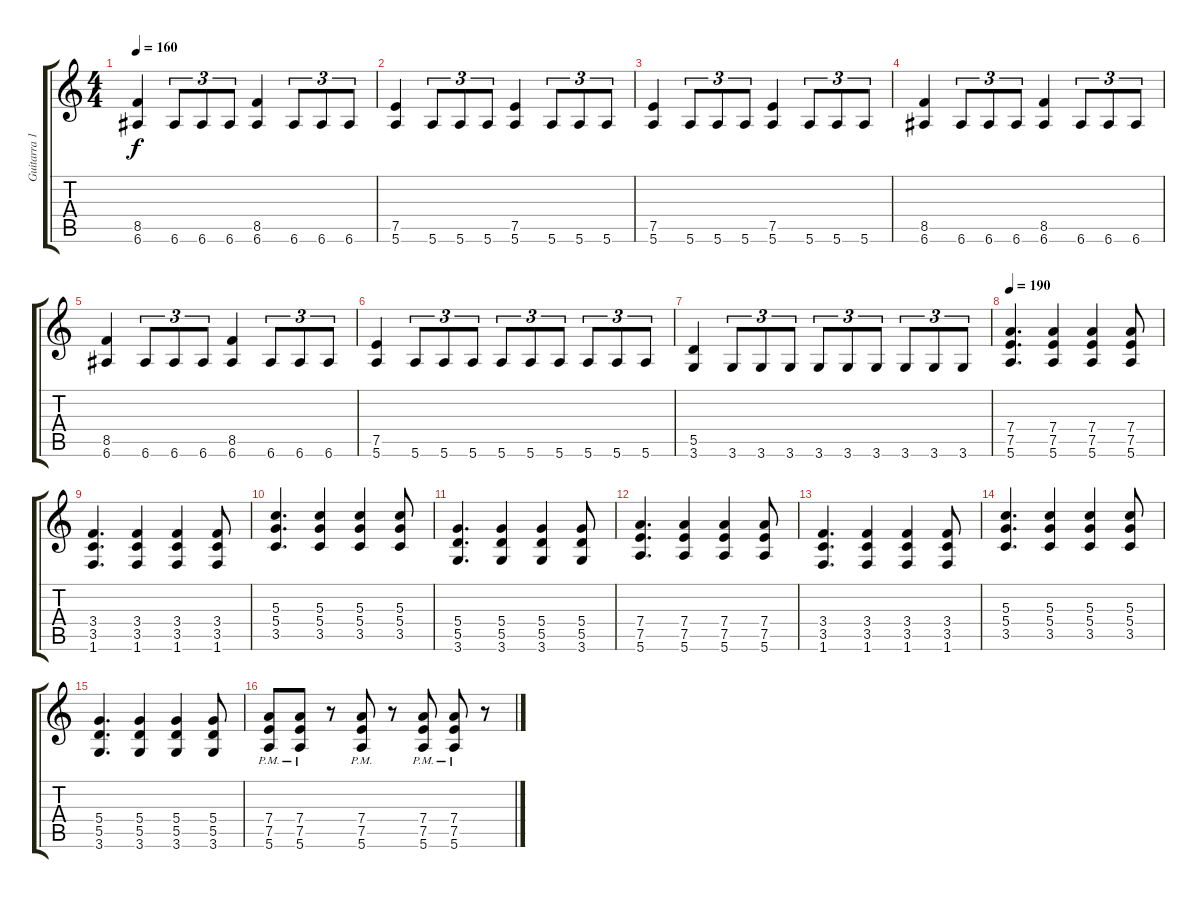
\track ("Guitarra 1" "Guitarra 1") {instrument overdrivenguitar}
\staff {score tabs}
\tuning (E4 B3 G3 D3 A2 E2) {hide}
\ts (4 4)
\tempo 160
\clef g2
\ks c
(8.5 6.6).4{dy f} 6.6.8{tu (3 2)} 6.6.8{tu (3 2)} 6.6.8{tu (3 2)} (8.5 6.6).4 6.6.8{tu (3 2)} 6.6.8{tu (3 2)} 6.6.8{tu (3 2)} |
(7.5 5.6).4 5.6.8{tu (3 2)} 5.6.8{tu (3 2)} 5.6.8{tu (3 2)} (7.5 5.6).4 5.6.8{tu (3 2)} 5.6.8{tu (3 2)} 5.6.8{tu (3 2)} |
(7.5 5.6).4 5.6.8{tu (3 2)} 5.6.8{tu (3 2)} 5.6.8{tu (3 2)} (7.5 5.6).4 5.6.8{tu (3 2)} 5.6.8{tu (3 2)} 5.6.8{tu (3 2)} |
(8.5 6.6).4 6.6.8{tu (3 2)} 6.6.8{tu (3 2)} 6.6.8{tu (3 2)} (8.5 6.6).4 6.6.8{tu (3 2)} 6.6.8{tu (3 2)} 6.6.8{tu (3 2)} |
(8.5 6.6).4 6.6.8{tu (3 2)} 6.6.8{tu (3 2)} 6.6.8{tu (3 2)} (8.5 6.6).4 6.6.8{tu (3 2)} 6.6.8{tu (3 2)} 6.6.8{tu (3 2)} |
(7.5 5.6).4 5.6.8{tu (3 2)} 5.6.8{tu (3 2)} 5.6.8{tu (3 2)} 5.6.8{tu (3 2)} 5.6.8{tu (3 2)} 5.6.8{tu (3 2)} 5.6.8{tu (3 2)} 5.6.8{tu (3 2)} 5.6.8{tu (3 2)} |
(5.5 3.6).4 3.6.8{tu (3 2)} 3.6.8{tu (3 2)} 3.6.8{tu (3 2)} 3.6.8{tu (3 2)} 3.6.8{tu (3 2)} 3.6.8{tu (3 2)} 3.6.8{tu (3 2)} 3.6.8{tu (3 2)} 3.6.8{tu (3 2)} |
\tempo 190
(7.4 7.5 5.6).4{d} (7.4 7.5 5.6).4 (7.4 7.5 5.6).4 (7.4 7.5 5.6).8 |
(3.4 3.5 1.6).4{d} (3.4 3.5 1.6).4 (3.4 3.5 1.6).4 (3.4 3.5 1.6).8 |
(5.3 5.4 3.5).4{d} (5.3 5.4 3.5).4 (5.3 5.4 3.5).4 (5.3 5.4 3.5).8 |
(5.4 5.5 3.6).4{d} (5.4 5.5 3.6).4 (5.4 5.5 3.6).4 (5.4 5.5 3.6).8 |
(7.4 7.5 5.6).4{d} (7.4 7.5 5.6).4 (7.4 7.5 5.6).4 (7.4 7.5 5.6).8 |
(3.4 3.5 1.6).4{d} (3.4 3.5 1.6).4 (3.4 3.5 1.6).4 (3.4 3.5 1.6).8 |
(5.3 5.4 3.5).4{d} (5.3 5.4 3.5).4 (5.3 5.4 3.5).4 (5.3 5.4 3.5).8 |
(5.4 5.5 3.6).4{d} (5.4 5.5 3.6).4 (5.4 5.5 3.6).4 (5.4 5.5 3.6).8 |
(7.4 7.5 5.6{pm}).8 (7.4 7.5 5.6{pm}).8 r.8 (7.4 7.5 5.6{pm}).8 r.8 (7.4 7.5 5.6{pm}).8 (7.4 7.5 5.6{pm}).8 r.8
